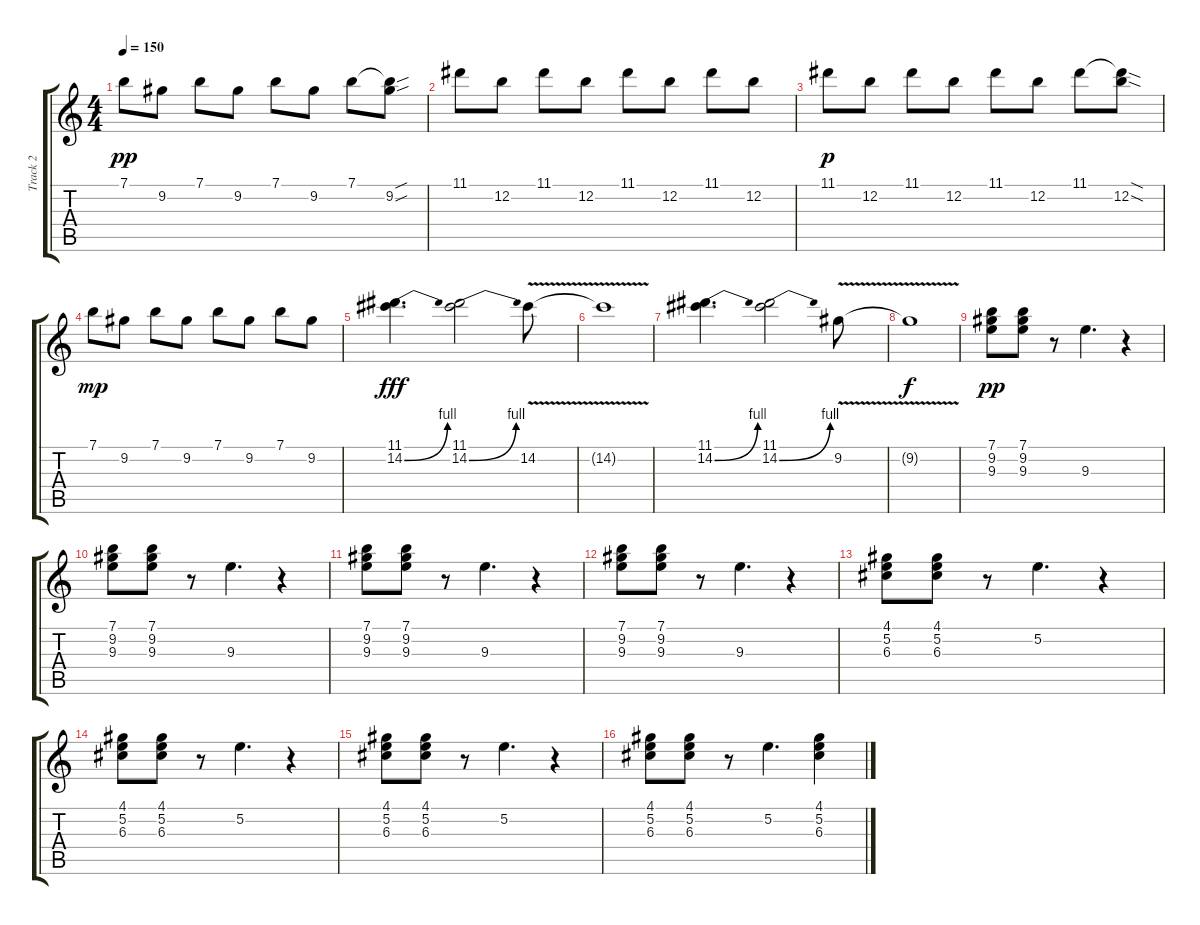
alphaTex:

\track ("Track 2" "Track 2") {instrument distortionguitar}
\staff {score tabs}
\tuning (E4 B3 G3 D3 A2 E2) {hide}
\ts (4 4)
\tempo 150
\clef g2
\ks c
7.1.8{dy pp} 9.2.8 7.1.8 9.2.8 7.1.8 9.2.8 7.1.8 (7.1{sou t} 9.2{sou}).8 |
11.1.8 12.2.8 11.1.8 12.2.8 11.1.8 12.2.8 11.1.8 12.2.8 |
11.1.8{dy p} 12.2.8 11.1.8 12.2.8 11.1.8 12.2.8 11.1.8 (11.1{sod t} 12.2{sod}).8 |
7.1.8{dy mp} 9.2.8 7.1.8 9.2.8 7.1.8 9.2.8 7.1.8 9.2.8 |
(11.1 14.2{be (bend 0 0 60 4)}).4{d dy fff} (11.1 14.2{be (bend 0 0 60 4)}).2 14.2{v}.8 |
14.2{t}.1 |
(11.1 14.2{be (bend 0 0 60 4)}).4{d} (11.1 14.2{be (bend 0 0 60 4)}).2 9.2{v}.8 |
9.2{t}.1{dy f} |
(7.1 9.2 9.3).8{dy pp} (7.1 9.2 9.3).8 r.8 9.3.4{d} r.4 |
(7.1 9.2 9.3).8 (7.1 9.2 9.3).8 r.8 9.3.4{d} r.4 |
(7.1 9.2 9.3).8 (7.1 9.2 9.3).8 r.8 9.3.4{d} r.4 |
(7.1 9.2 9.3).8 (7.1 9.2 9.3).8 r.8 9.3.4{d} r.4 |
(4.1 5.2 6.3).8 (4.1 5.2 6.3).8 r.8 5.2.4{d} r.4 |
(4.1 5.2 6.3).8 (4.1 5.2 6.3).8 r.8 5.2.4{d} r.4 |
(4.1 5.2 6.3).8 (4.1 5.2 6.3).8 r.8 5.2.4{d} r.4 |
(4.1 5.2 6.3).8 (4.1 5.2 6.3).8 r.8 5.2.4{d} (4.1 5.2 6.3).4
